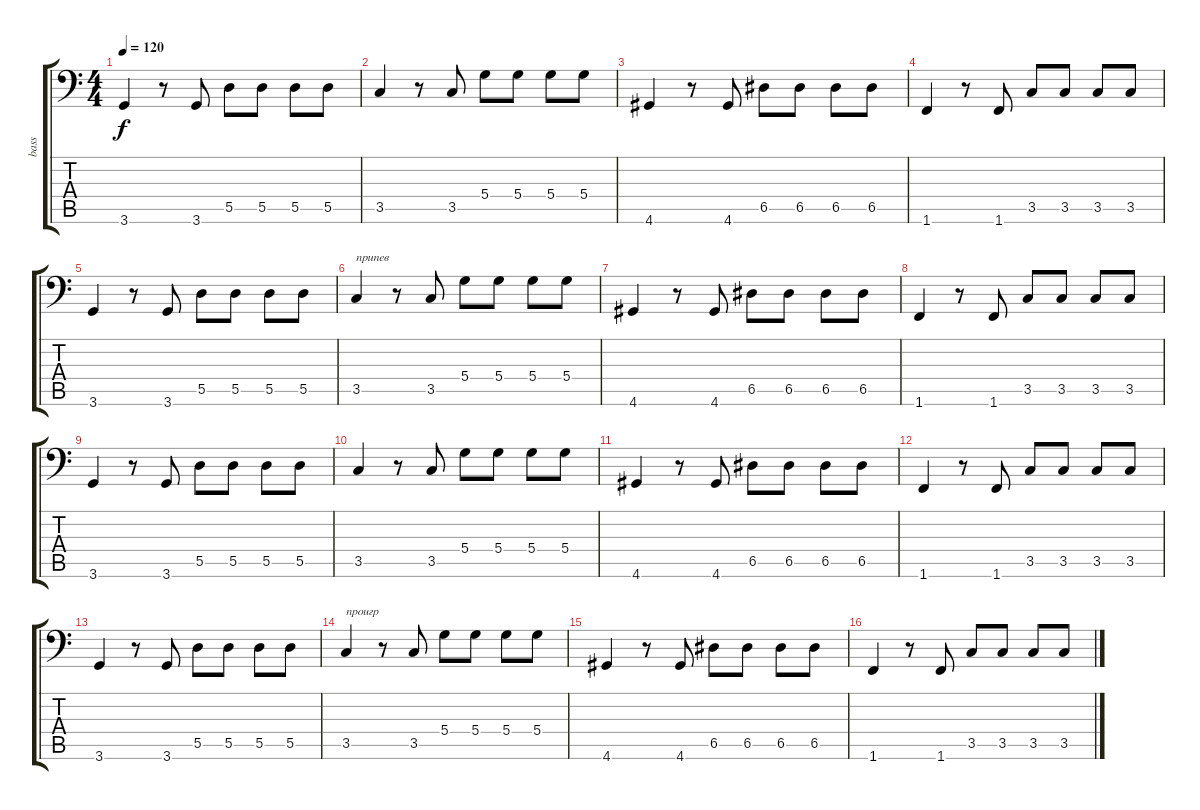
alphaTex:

\track ("bass" "bass") {instrument synthbass2}
\staff {score tabs}
\tuning (E4 B3 G2 D2 A1 E1) {hide}
\ts (4 4)
\tempo 120
\clef f4
\ks c
3.6.4{dy f} r.8 3.6.8 5.5.8 5.5.8 5.5.8 5.5.8 |
3.5.4 r.8 3.5.8 5.4.8 5.4.8 5.4.8 5.4.8 |
4.6.4 r.8 4.6.8 6.5.8 6.5.8 6.5.8 6.5.8 |
1.6.4 r.8 1.6.8 3.5.8 3.5.8 3.5.8 3.5.8 |
3.6.4 r.8 3.6.8 5.5.8 5.5.8 5.5.8 5.5.8 |
3.5.4{txt "припев"} r.8 3.5.8 5.4.8 5.4.8 5.4.8 5.4.8 |
4.6.4 r.8 4.6.8 6.5.8 6.5.8 6.5.8 6.5.8 |
1.6.4 r.8 1.6.8 3.5.8 3.5.8 3.5.8 3.5.8 |
3.6.4 r.8 3.6.8 5.5.8 5.5.8 5.5.8 5.5.8 |
3.5.4 r.8 3.5.8 5.4.8 5.4.8 5.4.8 5.4.8 |
4.6.4 r.8 4.6.8 6.5.8 6.5.8 6.5.8 6.5.8 |
1.6.4 r.8 1.6.8 3.5.8 3.5.8 3.5.8 3.5.8 |
3.6.4 r.8 3.6.8 5.5.8 5.5.8 5.5.8 5.5.8 |
3.5.4{txt "проигр"} r.8 3.5.8 5.4.8 5.4.8 5.4.8 5.4.8 |
4.6.4 r.8 4.6.8 6.5.8 6.5.8 6.5.8 6.5.8 |
1.6.4 r.8 1.6.8 3.5.8 3.5.8 3.5.8 3.5.8
